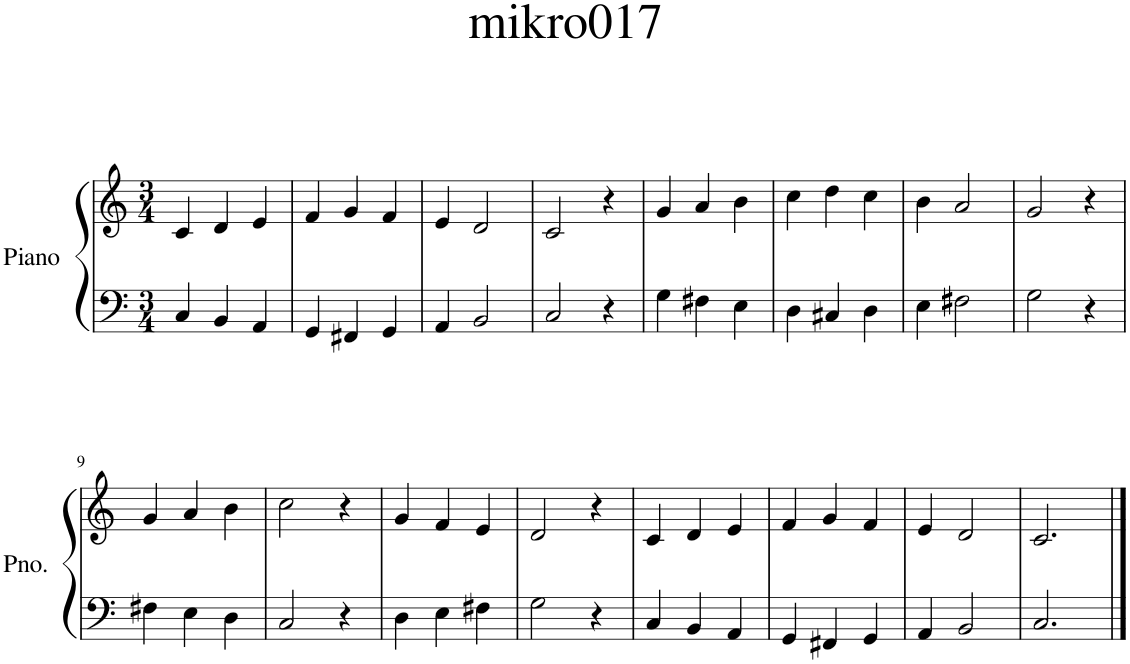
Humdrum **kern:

**kern	**kern
*part1	*part1
*staff2	*staff1
*I"Piano	*
*I'Pno.	*
*clefF4	*clefG2
*k[]	*k[]
*M3/4	*M3/4
=1	=1
4C/	4c/
4BB/	4d/
4AA/	4e/
=2	=2
4GG/	4f/
4FF#X/	4g/
4GG/	4f/
=3	=3
4AA/	4e/
2BB/	2d/
=4	=4
2C/	2c/
4r	4r
=5	=5
4G\	4g/
4F#X\	4a/
4E\	4b\
=6	=6
4D\	4cc\
4C#X/	4dd\
4D\	4cc\
=7	=7
4E\	4b\
2F#X\	2a/
=8	=8
2G\	2g/
4r	4r
!!LO:LB:g=z
=9	=9
4F#X\	4g/
4E\	4a/
4D\	4b\
=10	=10
2C/	2cc\
4r	4r
=11	=11
4D\	4g/
4E\	4f/
4F#X\	4e/
=12	=12
2G\	2d/
4r	4r
=13	=13
4C/	4c/
4BB/	4d/
4AA/	4e/
=14	=14
4GG/	4f/
4FF#X/	4g/
4GG/	4f/
=15	=15
4AA/	4e/
2BB/	2d/
=16	=16
2.C/	2.c/
==	==
*-	*-
